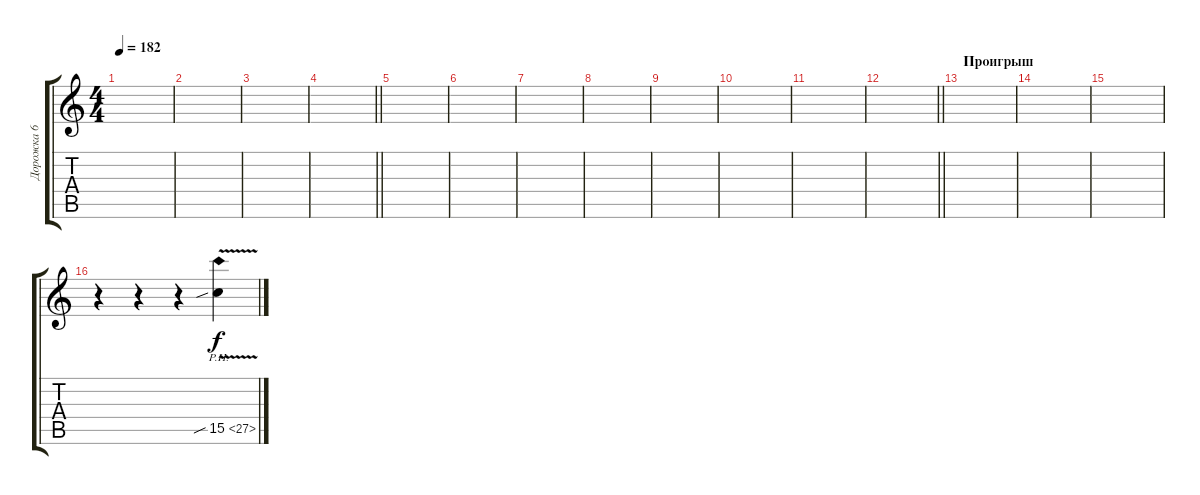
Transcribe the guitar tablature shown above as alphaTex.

\track ("Дорожка 6" "Дорожка 6") {instrument distortionguitar}
\staff {score tabs}
\tuning (E4 B3 G3 D3 A2 E2) {hide}
\ts (4 4)
\tempo 182
\clef g2
\ks c
|
|
|
\barLineRight lightlight
|
|
|
|
|
|
|
|
\barLineRight lightlight
|
\section ("" "Проигрыш")
|
|
|
r.4 r.4 r.4 15.5{ph 12 v sib}.4
